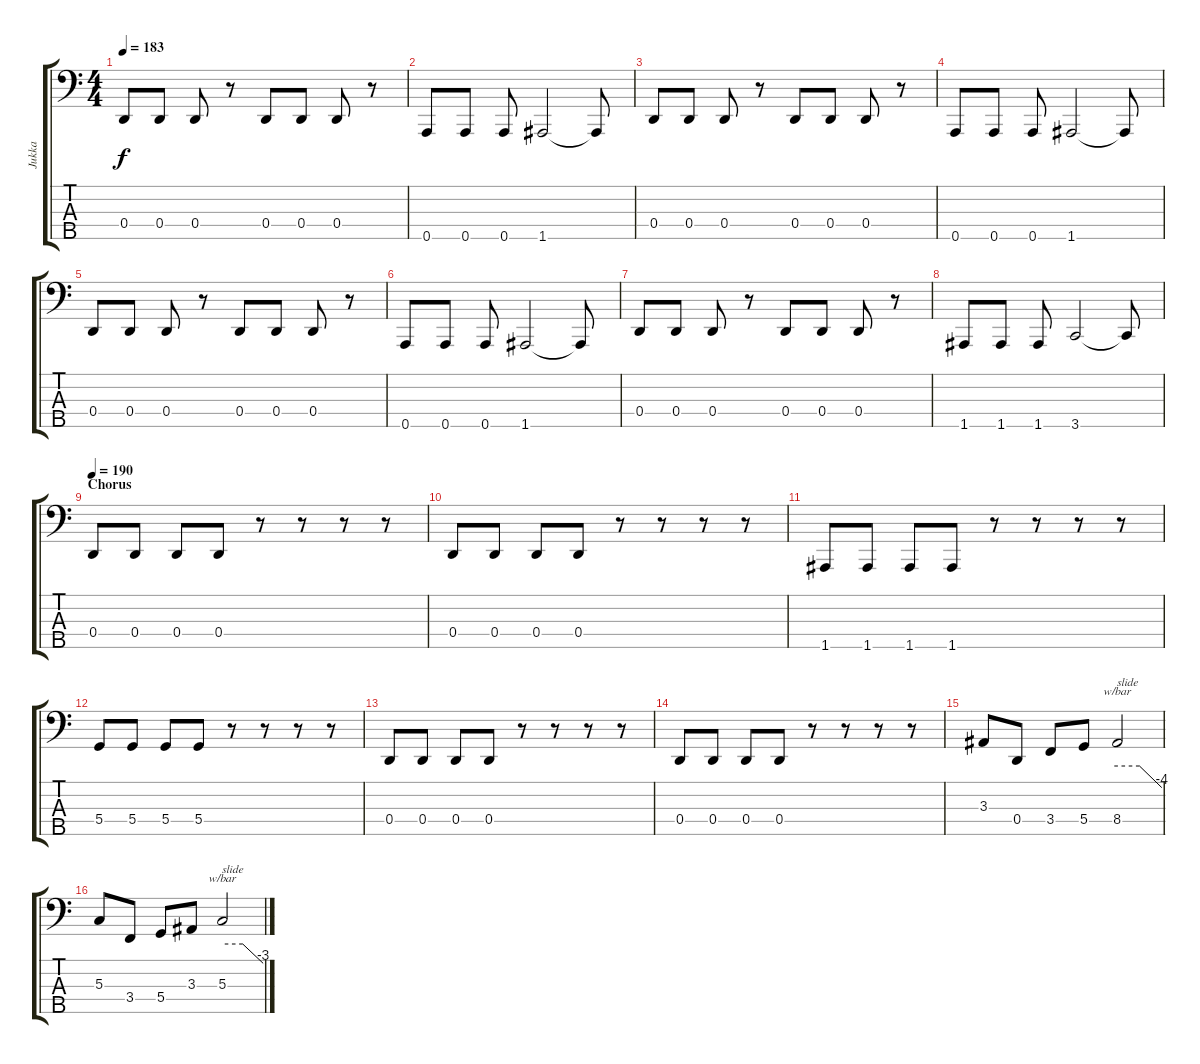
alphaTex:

\track ("Jukka" "Jukka") {instrument electricbasspick}
\staff {score tabs}
\tuning (F2 C2 G1 D1 A0) {hide}
\ts (4 4)
\tempo 183
\clef f4
\ks c
0.4.8{dy f} 0.4.8 0.4.8 r.8 0.4.8 0.4.8 0.4.8 r.8 |
0.5.8 0.5.8 0.5.8 1.5.2 1.5{t}.8 |
0.4.8 0.4.8 0.4.8 r.8 0.4.8 0.4.8 0.4.8 r.8 |
0.5.8 0.5.8 0.5.8 1.5.2 1.5{t}.8 |
0.4.8 0.4.8 0.4.8 r.8 0.4.8 0.4.8 0.4.8 r.8 |
0.5.8 0.5.8 0.5.8 1.5.2 1.5{t}.8 |
0.4.8 0.4.8 0.4.8 r.8 0.4.8 0.4.8 0.4.8 r.8 |
1.5.8 1.5.8 1.5.8 3.5.2 3.5{t}.8 |
\section ("" "Chorus")
\tempo 190
0.4.8 0.4.8 0.4.8 0.4.8 r.8 r.8 r.8 r.8 |
0.4.8 0.4.8 0.4.8 0.4.8 r.8 r.8 r.8 r.8 |
1.5.8 1.5.8 1.5.8 1.5.8 r.8 r.8 r.8 r.8 |
5.4.8 5.4.8 5.4.8 5.4.8 r.8 r.8 r.8 r.8 |
0.4.8 0.4.8 0.4.8 0.4.8 r.8 r.8 r.8 r.8 |
0.4.8 0.4.8 0.4.8 0.4.8 r.8 r.8 r.8 r.8 |
3.3.8 0.4.8 3.4.8 5.4.8 8.4.2{tbe (custom default 0 0 30 0 60 -16) txt "slide"} |
5.3.8 3.4.8 5.4.8 3.3.8 5.3.2{tbe (custom default 0 0 30 0 60 -12) txt "slide"}
